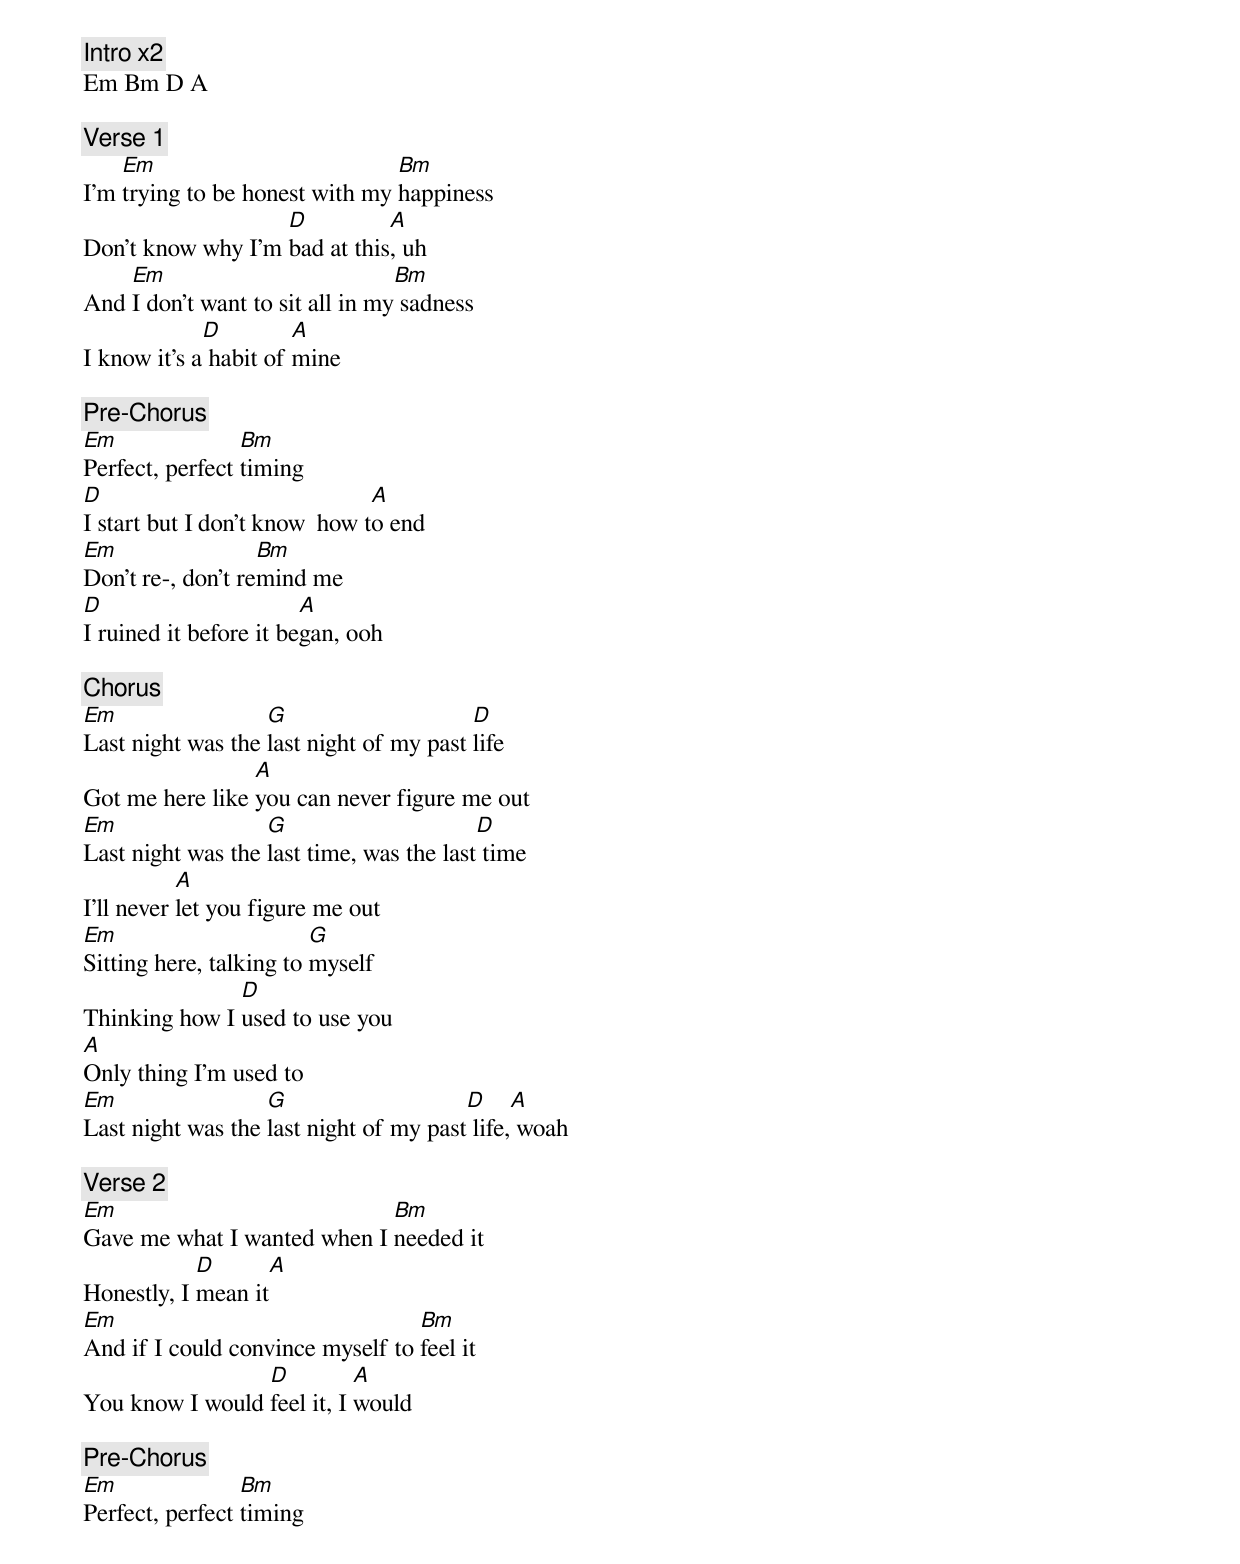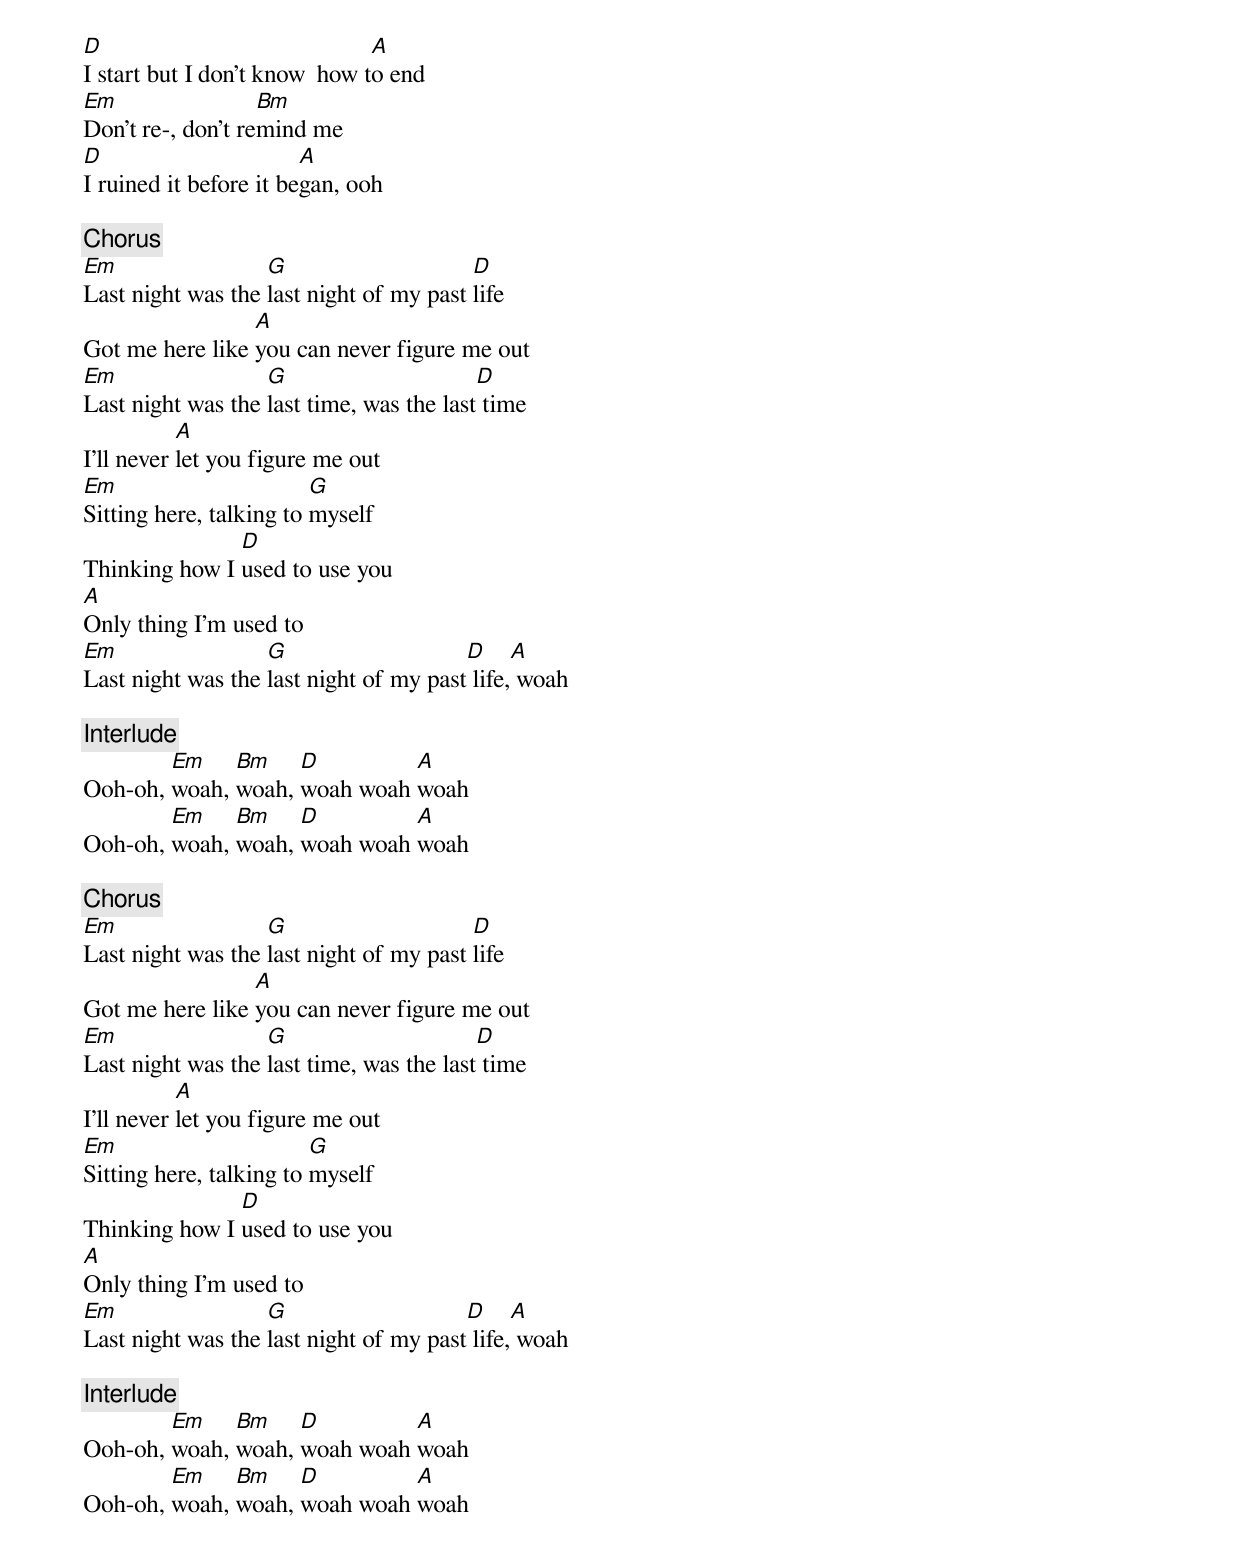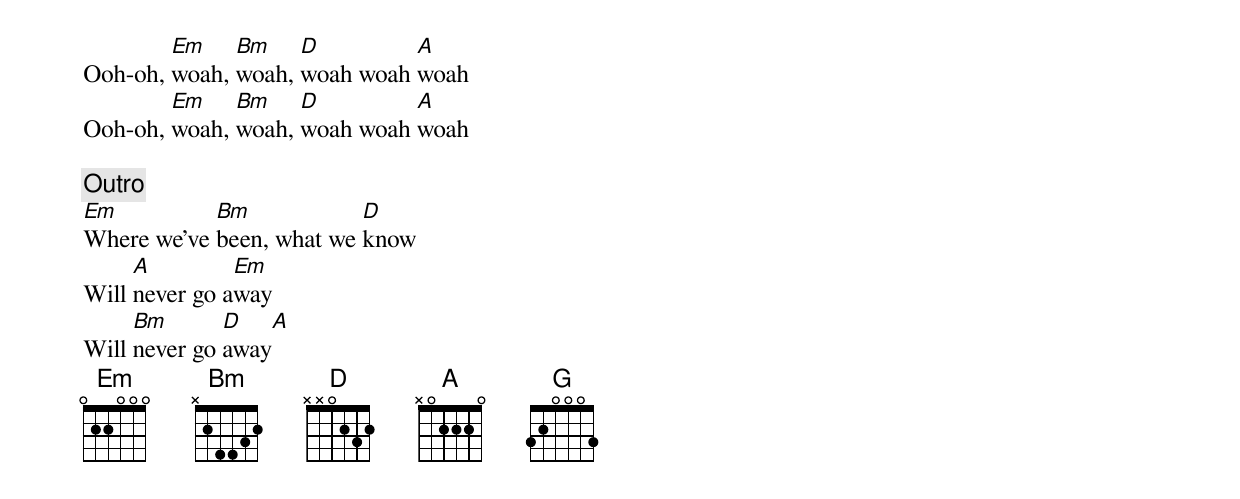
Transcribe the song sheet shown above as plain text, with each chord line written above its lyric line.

[Intro x2]
Em Bm D A

[Verse 1]
    Em                          Bm
I'm trying to be honest with my happiness
                   D          A
Don't know why I'm bad at this, uh
    Em                           Bm
And I don't want to sit all in my sadness
             D         A
I know it's a habit of mine

[Pre-Chorus]
Em               Bm
Perfect, perfect timing
D                              A
I start but I don't know  how to end
Em                 Bm
Don't re-, don't remind me
D                       A
I ruined it before it began, ooh

[Chorus]
Em                 G                     D
Last night was the last night of my past life
                 A
Got me here like you can never figure me out
Em                 G                      D
Last night was the last time, was the last time
           A
I'll never let you figure me out
Em                       G
Sitting here, talking to myself
               D
Thinking how I used to use you
A
Only thing I'm used to
Em                 G                    D     A
Last night was the last night of my past life, woah

[Verse 2]
Em                           Bm
Gave me what I wanted when I needed it
            D      A
Honestly, I mean it
Em                                Bm
And if I could convince myself to feel it
                 D          A
You know I would feel it, I would

[Pre-Chorus]
Em               Bm
Perfect, perfect timing
D                              A
I start but I don't know  how to end
Em                 Bm
Don't re-, don't remind me
D                       A
I ruined it before it began, ooh

[Chorus]
Em                 G                     D
Last night was the last night of my past life
                 A
Got me here like you can never figure me out
Em                 G                      D
Last night was the last time, was the last time
           A
I'll never let you figure me out
Em                       G
Sitting here, talking to myself
               D
Thinking how I used to use you
A
Only thing I'm used to
Em                 G                    D     A
Last night was the last night of my past life, woah

[Interlude]
        Em    Bm    D         A
Ooh-oh, woah, woah, woah woah woah
        Em    Bm    D         A
Ooh-oh, woah, woah, woah woah woah

[Chorus]
Em                 G                     D
Last night was the last night of my past life
                 A
Got me here like you can never figure me out
Em                 G                      D
Last night was the last time, was the last time
           A
I'll never let you figure me out
Em                       G
Sitting here, talking to myself
               D
Thinking how I used to use you
A
Only thing I'm used to
Em                 G                    D     A
Last night was the last night of my past life, woah

[Interlude]
        Em    Bm    D         A
Ooh-oh, woah, woah, woah woah woah
        Em    Bm    D         A
Ooh-oh, woah, woah, woah woah woah
        Em    Bm    D         A
Ooh-oh, woah, woah, woah woah woah
        Em    Bm    D         A
Ooh-oh, woah, woah, woah woah woah

[Outro]
Em          Bm            D
Where we've been, what we know
     A         Em
Will never go away
     Bm       D    A
Will never go away
